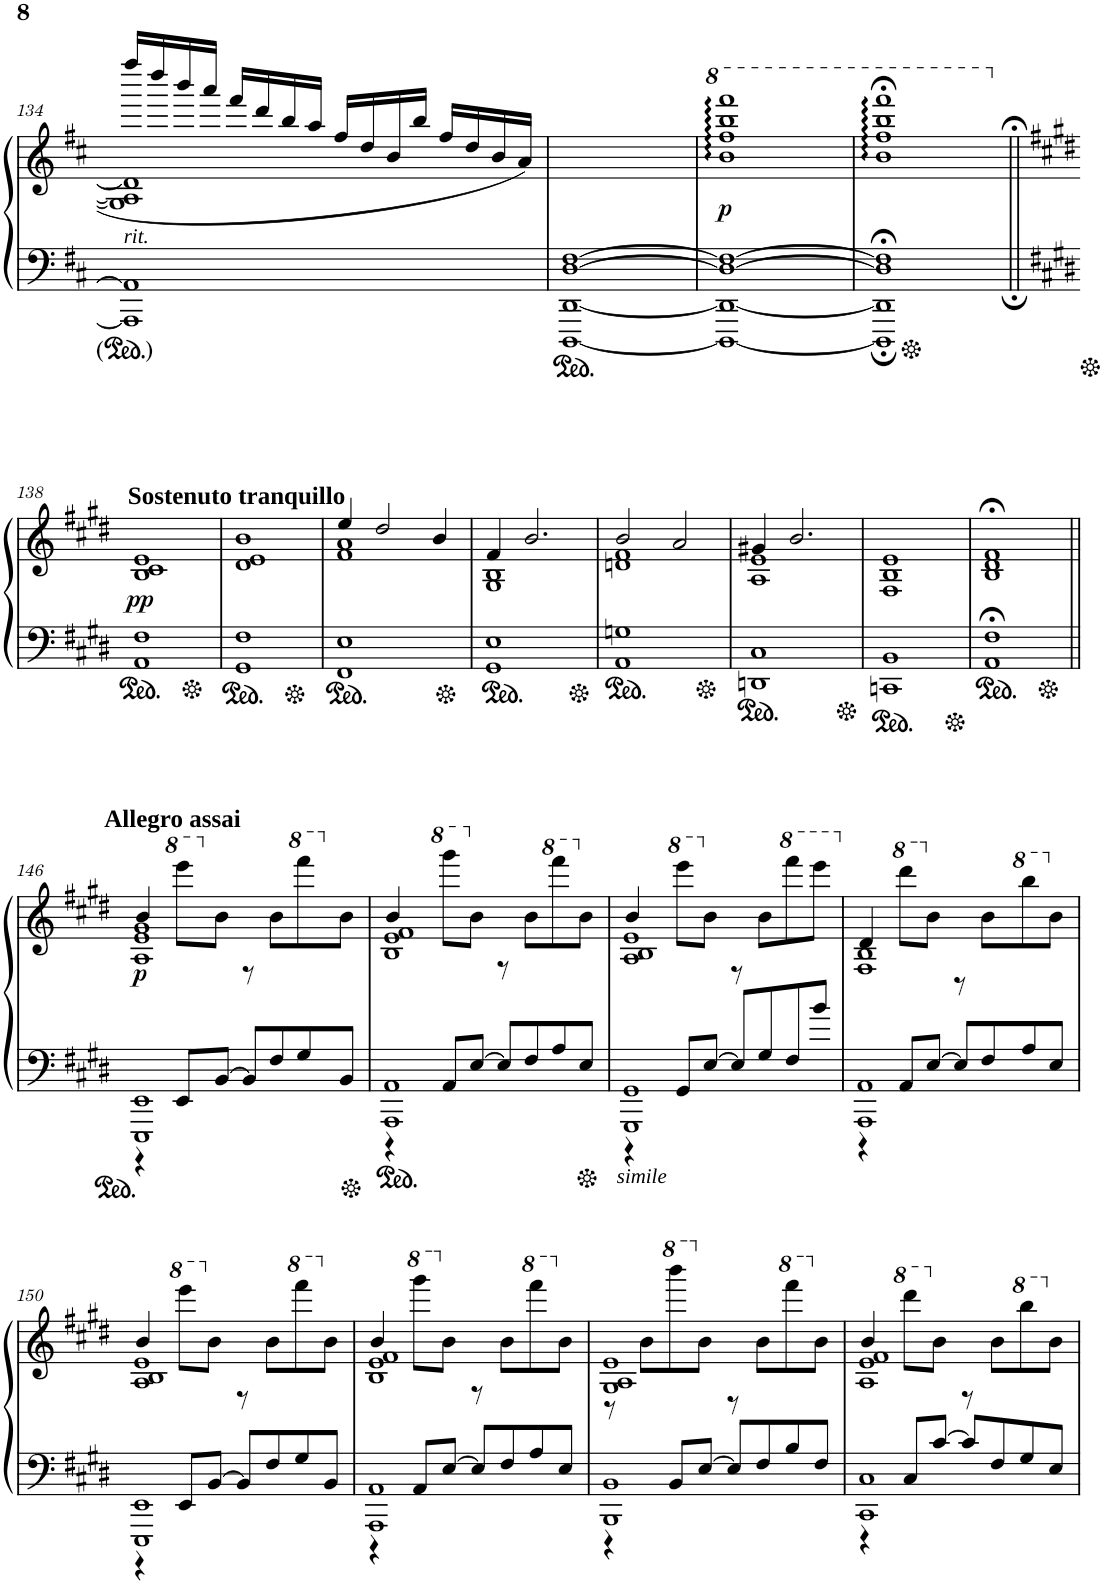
**kern	**kern	**dynam
*part1	*part1	*part1
*staff2	*staff1	*staff1/2
*I"Piano	*	*
*I'Pno.	*	*
!!LO:PB:g=z
*clefF4	*clefG2	*
*k[f#c#]	*k[f#c#]	*
*M4/4	*M4/4	*
=134	=134	=134
*	*^	*
!	!LO:TX:b:i:t=rit.	!	!
1AAA] 1AA]	1G] 1A] 1d]	16ffff#/LL	.
.	.	16dddd/	.
.	.	16bbb/	.
.	.	16aaa/JJ	.
.	.	16fff#/LL	.
.	.	16ddd/	.
.	.	16bb/	.
.	.	16aa/JJ	.
.	.	16ff#/LL	.
.	.	16dd/	.
.	.	16b/	.
.	.	16bb/JJ	.
.	.	16ff#/LL	.
.	.	16dd/	.
.	.	16b/	.
.	.	16a/JJ	.
*	*v	*v	*
=135	=135	=135
*^	*	*
[<1DDD [<1DD	[>1D [>1F#	1ryy	.
=136	=136	=136	=136
*	*	*8va	*
!	!	!	!LO:DY:b
1DDD_ 1DD_	1D_ 1F#_	1bb 1fff# 1bbb 1ffff#	p
=137	=137	=137	=137
1DDD];< 1DD];<	1D]; 1F#];	1bb;< 1fff#;< 1bbb;< 1ffff#;<	.
*v	*v	*	*
!!LO:LB:g=z
=138||	=138||	=138||
*k[f#c#g#d#]	*k[f#c#g#d#]	*
*	*X8va	*
*^	*	*
!	!	!LO:TX:a:B:t=Sostenuto tranquillo	!
!	!	!	!LO:DY:b
*v	*v	*	*
1AA 1F#	1B 1c# 1e	pp
=139	=139	=139
1GG# 1F#	1d# 1e 1b	.
=140	=140	=140
*	*^	*
1FF# 1E	4ee/	1f# 1a	.
.	2dd#/	.	.
.	4b/	.	.
=141	=141	=141	=141
1GG# 1E	4f#/	1G# 1B	.
.	2.b/	.	.
=142	=142	=142	=142
1AA 1Gn	2b/	1dn 1f#	.
.	2a/	.	.
=143	=143	=143	=143
1DDn 1C#	4g#X/	1A 1e	.
.	2.b/	.	.
*	*v	*v	*
=144	=144	=144
1CCn 1BB	1F# 1B 1e	.
=145	=145	=145
1AA;< 1F#;<	1B;< 1d#;< 1f#;<	.
!!LO:LB:g=z
=146||	=146||	=146||
*^	*^	*
!	!	!LO:TX:a:B:t=Allegro assai	!	!
!	!	!	!	!LO:DY:b
1EEE 1EE	4r	1A 1e 1g#	4b/	p
*	*	*8va	*	*
.	8EE/L	.	8eeee\L	.
*	*	*X8va	*	*
.	[8BB/J	.	8b\J	.
.	8BB/L]	.	8r	.
.	8F#/	.	8b\L	.
*	*	*8va	*	*
.	8G#/	.	8ffff#\	.
*	*	*X8va	*	*
.	8BB/J	.	8b\J	.
=147	=147	=147	=147	=147
1AAA 1AA	4r	1B 1e 1f#	4b/	.
*	*	*8va	*	*
.	8AA/L	.	8gggg#\L	.
*	*	*X8va	*	*
.	[8E/J	.	8b\J	.
.	8E/L]	.	8r	.
.	8F#/	.	8b\L	.
*	*	*8va	*	*
.	8A/	.	8ffff#\	.
*	*	*X8va	*	*
.	8E/J	.	8b\J	.
=148	=148	=148	=148	=148
!LO:TX:b:i:t=simile	!	!	!	!
1GGG# 1GG#	4r	1A 1B 1e	4b/	.
*	*	*8va	*	*
.	8GG#/L	.	8eeee\L	.
*	*	*X8va	*	*
.	[8E/J	.	8b\J	.
.	8E/L]	.	8r	.
.	8G#/	.	8b\L	.
*	*	*8va	*	*
.	8F#/	.	8ffff#\	.
.	8b/J	.	8eeee\J	.
=149	=149	=149	=149	=149
1AAA 1AA	4r	1F# 1B	4d#/	.
*	*	*8va	*	*
.	8AA/L	.	8dddd#\L	.
*	*	*X8va	*	*
.	[8E/J	.	8b\J	.
.	8E/L]	.	8r	.
.	8F#/	.	8b\L	.
*	*	*8va	*	*
.	8A/	.	8bbb\	.
*	*	*X8va	*	*
.	8E/J	.	8b\J	.
!!LO:LB:g=z	!!
=150	=150	=150	=150	=150
1EEE 1EE	4r	1A 1B 1e	4b/	.
*	*	*8va	*	*
.	8EE/L	.	8eeee\L	.
*	*	*X8va	*	*
.	[8BB/J	.	8b\J	.
.	8BB/L]	.	8r	.
.	8F#/	.	8b\L	.
*	*	*8va	*	*
.	8G#/	.	8ffff#\	.
*	*	*X8va	*	*
.	8BB/J	.	8b\J	.
=151	=151	=151	=151	=151
1AAA 1AA	4r	1B 1e 1f#	4b/	.
*	*	*8va	*	*
.	8AA/L	.	8gggg#\L	.
*	*	*X8va	*	*
.	[8E/J	.	8b\J	.
.	8E/L]	.	8r	.
.	8F#/	.	8b\L	.
*	*	*8va	*	*
.	8A/	.	8ffff#\	.
*	*	*X8va	*	*
.	8E/J	.	8b\J	.
=152	=152	=152	=152	=152
1BBB 1BB	4r	1G# 1A 1e	8r	.
.	.	.	8b\L	.
*	*	*8va	*	*
.	8BB/L	.	8bbbb\	.
*	*	*X8va	*	*
.	[8E/J	.	8b\J	.
.	8E/L]	.	8r	.
.	8F#/	.	8b\L	.
*	*	*8va	*	*
.	8B/	.	8ffff#\	.
*	*	*X8va	*	*
.	8F#/J	.	8b\J	.
=153	=153	=153	=153	=153
1CC# 1C#	4r	1A 1e 1f#	4b/	.
*	*	*8va	*	*
.	8C#/L	.	8dddd#\L	.
*	*	*X8va	*	*
.	[8c#/J	.	8b\J	.
.	8c#/L]	.	8r	.
.	8F#/	.	8b\L	.
.	8G#/	.	8bbb\	.
*	*	*X8va	*	*
.	8E/J	.	8b\J	.
*v	*v	*	*	*
*	*v	*v	*
=	=	=
*-	*-	*-
